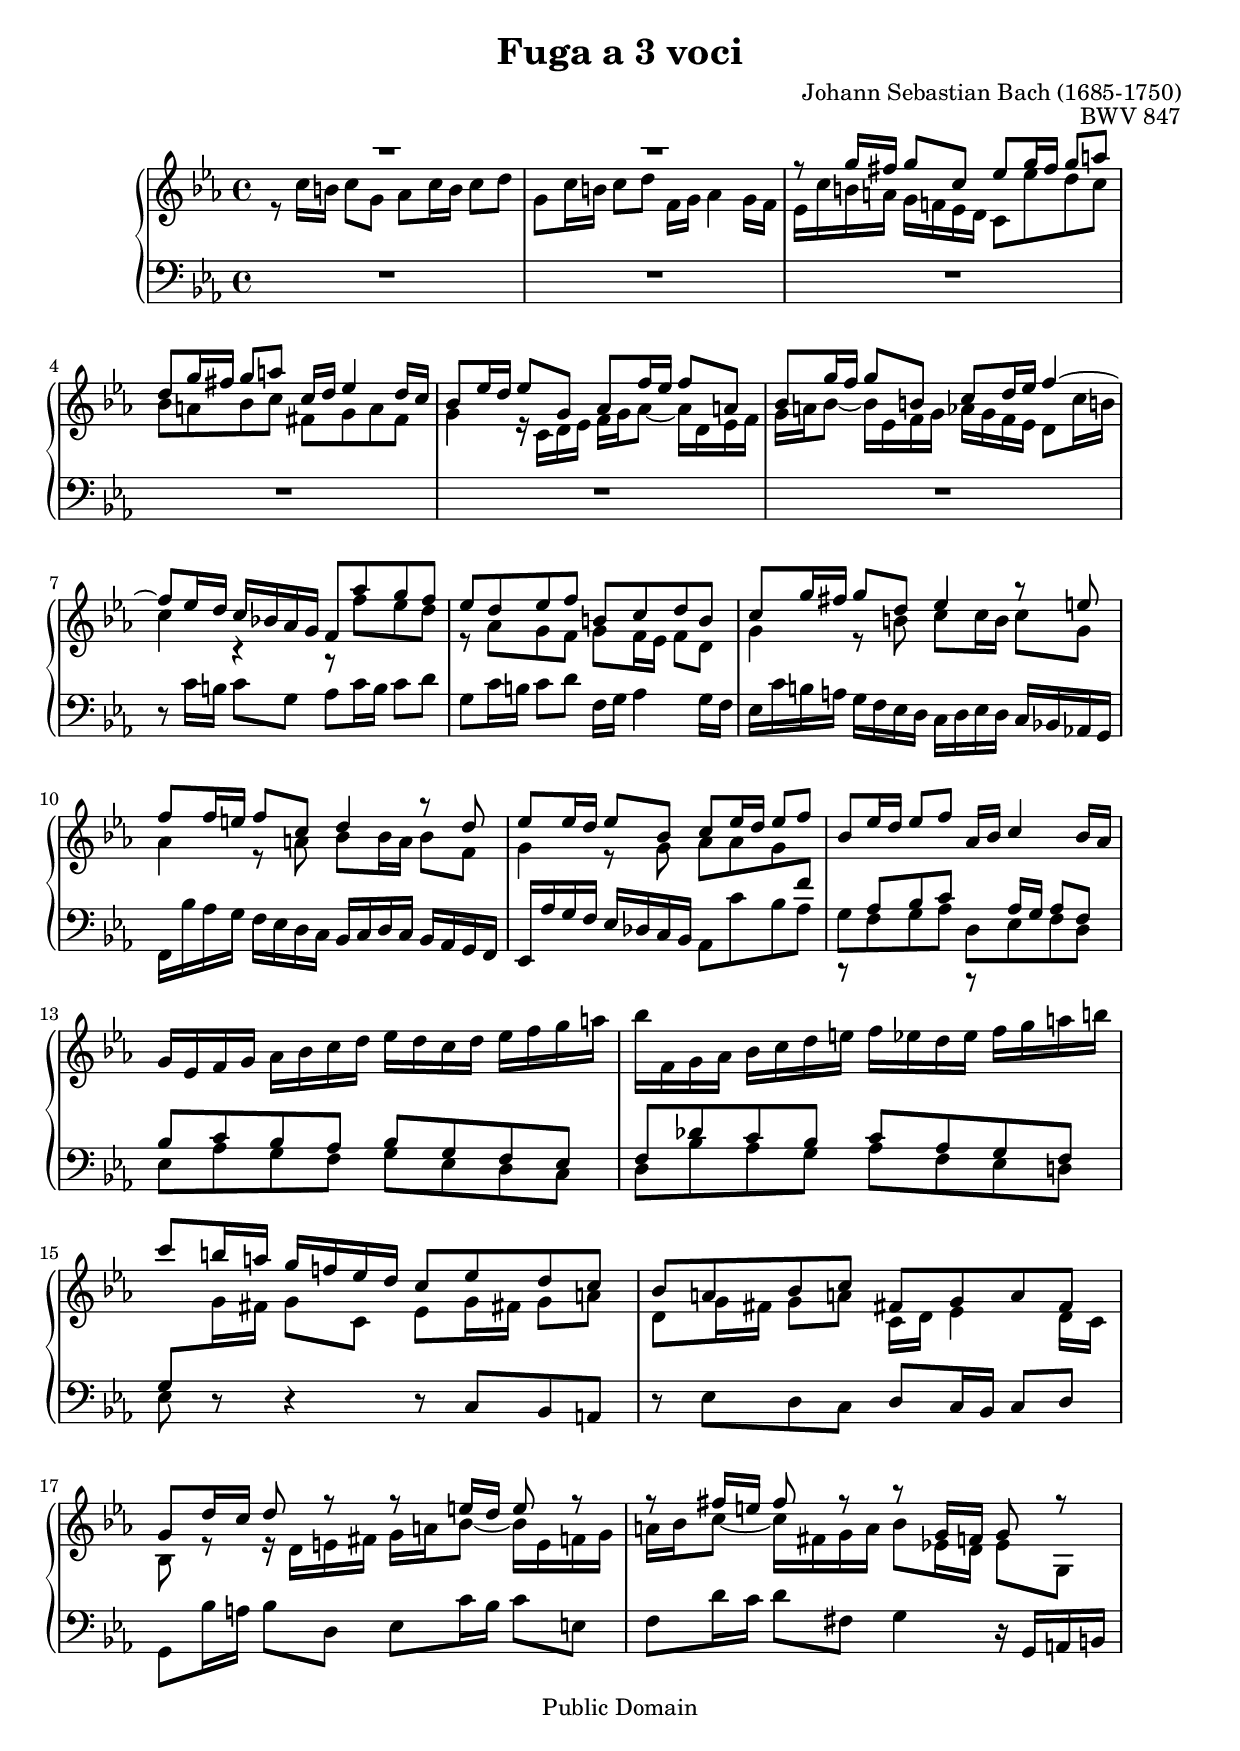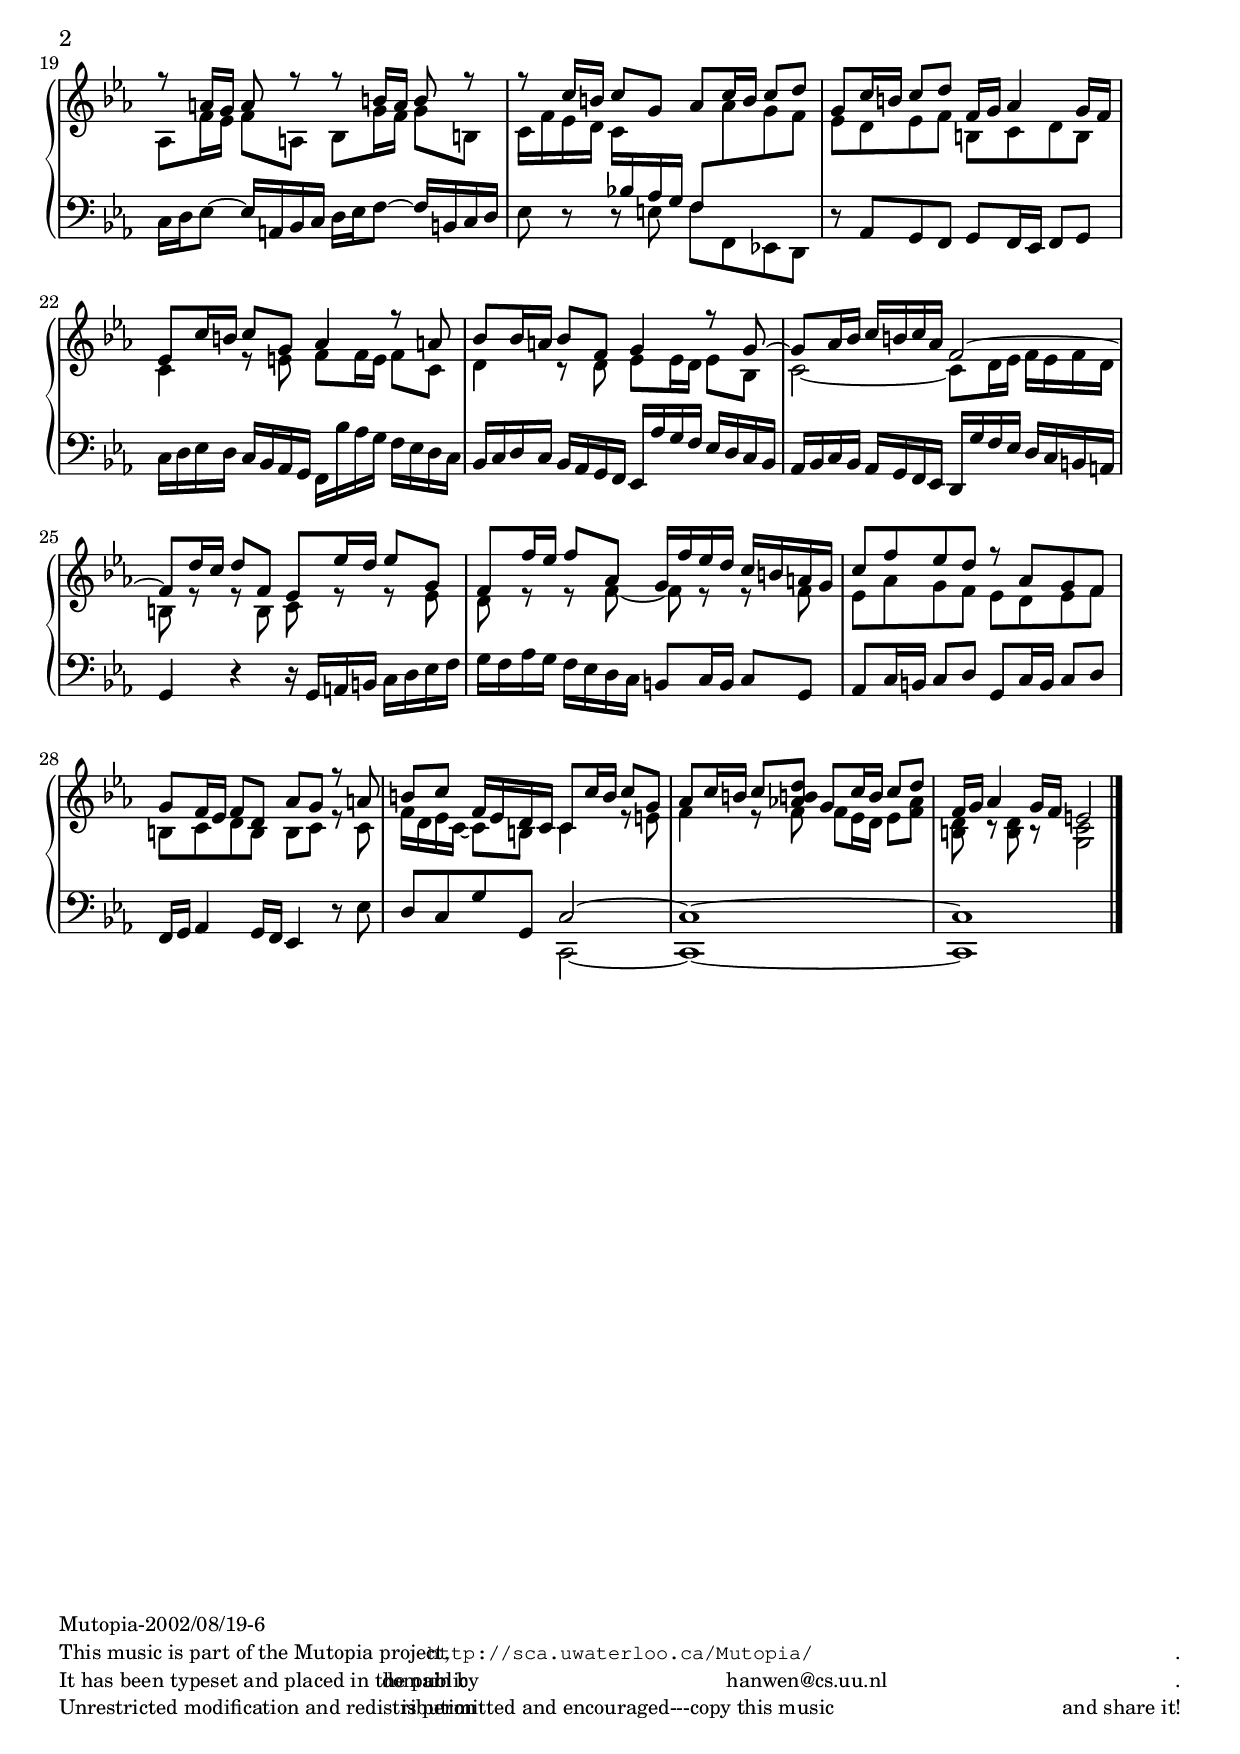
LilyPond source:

\header {
  title = "Fuga a 3 voci"
  opus = "BWV 847-Fuga"
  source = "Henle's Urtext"
  composer = "Johann Sebastian Bach (1685-1750)"
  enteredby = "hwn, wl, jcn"

  % mutopia headers.
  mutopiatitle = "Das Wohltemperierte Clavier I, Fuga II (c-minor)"
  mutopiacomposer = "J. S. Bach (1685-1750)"
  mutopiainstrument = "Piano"
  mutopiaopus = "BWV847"
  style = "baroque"
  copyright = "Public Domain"
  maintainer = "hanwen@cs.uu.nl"
 %% TODO: handle \footer, \head[er] properly
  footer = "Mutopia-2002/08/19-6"

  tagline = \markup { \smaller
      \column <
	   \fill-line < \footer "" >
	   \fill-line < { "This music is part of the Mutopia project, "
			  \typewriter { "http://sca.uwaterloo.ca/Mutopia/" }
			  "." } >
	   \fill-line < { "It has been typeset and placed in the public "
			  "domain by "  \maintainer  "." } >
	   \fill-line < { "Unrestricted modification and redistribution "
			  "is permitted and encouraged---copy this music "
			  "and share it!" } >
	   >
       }
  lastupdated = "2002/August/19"
}


%{
 We really want this piece on 2 pages.

 tweaks:  we use 19 iso. 20 pt staff space, and squeeze up the spacing a bit.

 the few forced linebreaks were an earlier attempt to get the spacing
 to match up.

%}


\version "2.3.17"




dux = \context Voice=two  \relative c''{
  \voiceTwo
  \clef violin

  r8 c16 b c8 g as c16 b c8 d |
  g, c16 b c8 d f,16 g as4 g16 f |
  es c' b a g f! es d c8 es' d c | \break 
  bes a bes c fis, g a fis |
%%5
  g4 r16 c, d es f g as8~ as16 d, es f |
  g a bes8 ~ bes16 es, f g as g f es d8 c'16 b! |  \break
          % forced accident!
  c4 r4 r8 f es d |
  r8 as g f g f16 es f8 d | 
  g4 r8 b c c16 b c8 g |
%%10 
  as4 r8 a bes bes16 a bes8 f |
  g4 r8 g as as g
  \change Staff = bass \stemUp 
  f |
  r8 
  as, bes c r8 as16 g as8 f8 |
  bes8 c bes as bes g f es |
  f des' c bes c as g f |
%%15
  g8
 \change Staff = treble
   \stemDown

  g'16 fis g8 c, 
  es
  g16 fis! g8 a |
  d, g16 fis g8 a! c,16 d es4 d16 c |  % forced accident!
  bes8 r8 r16 d e fis g a bes8 ~ bes16 e, f g |
  a bes c8 ~ c16 fis,16 g a bes8 es,!16 d es8 g, |
  \break 
  as f'16 es f8 a,8 bes g'16 f g8 b, |
%%20
  c16 f es d
   c
  \change Staff = bass
  \stemUp
   bes! as g 
  f8 \change Staff = treble
  \stemDown
  as' g f |
  es d es f b, c d b |
  c4 r8 e8 f f16 e f8 c |
  d4 r8 d8 es8 es16 d es8 bes |
  c2 ~ c8 d16 es f es f d |
%%25
  b8 r8 r b c r r es |
  d r r f ~ f r r f |
  es as g f es d es f |
  b, c d b b c r c |
  f16 d es c ~ c8 b c4 r8 e |
%%30
  f4 r8 f f es16 d es8 <f as> |
  <b, d> r <b d> r <g c>2 |
}


comes = \context Voice=one  \relative c'' {
  \voiceOne
  \override MultiMeasureRest  #'staff-position = #6 
  R1 |
  R1 |
  r8 g'16 fis g8 c, es g16 fis g8 a |
  d,8 g16 fis g8 a c,16 d es4 d16 c |
%%5
  bes8 es16 d es8 g,8 as f'16 es f8 a, 
  bes8 g'16 f g8 b, c8 d16 es f4 ~ |
  f8 es16 d c16 bes ! as g f8 as' g f 
  es d es f b, c d b |
  c g'16 fis g8 d es4 r8 e8 |
%%10 
  f f16 e f8 c8 d4 r8 d |
  es8 es16 d es8 bes c es16 d es8 f |
  bes, es16 d es8 f as,16 bes c4 bes16 as |
  \stemNeutral g16 es f g as bes c d es d c d es f g a |
  bes f, g as bes c d e f es d es f g a b |
%%15
  \stemUp c8 b16 a g f! es d c8 es d c |
  bes a bes c fis,! g a fis |    % forced accident
  g8 d'16 c d8 r8 r8 e16 d e8 r8 |
  r fis16 e fis8 r r g,16 f g8 r8 |
  r8 a16 g a8 r r b16 a b8 r |
%%20
  r8 c16 b c8 g as c16 b c8 d |
  g, c16 b c8 d f,16 g as4 g16 f |
  es8 c'16 b c8 g as4 r8 a |
  bes8 bes16 a bes8 f8 g4 r8 g ~ |
  g as16 bes c b c as f2 ~ |
%%25
  f8 d'16 c d8 f, es es'16 d es8 g, |
  f f'16 es f8 as, g16 f' es d c b a g |
  c8 f es d r as g f |
  g f16 es f8 d as' g r a |
  b c f,16 es d c c8 c'16 b c8 g |
%%30
  as c16 b c8 <d b ! as !> g,8 c16 b c8 d |
  f,16 g as4 g16 f e2 |
}

bassdux = \context Voice=three  \relative c' {
  \clef bass
  R1 |
  R |
  R |
  R |
%%5
  R |
  R1 |
  r8 c16 b c8 g as c16 b c8 d |
  g, c16 b c8 d f,16 g as4 g16 f | 
  es c' b a g f es d c d es d c bes! as! g |
          % -> \classic_accidentals
%%10
  f bes' as g f es d c bes c d c bes as g f |
  es as' g f es des c bes as8 c' bes as |
  g8 f g as d, es f d |
  es as g f g es d c |
  d bes' as g as f es d! |
%%15
  es8 r8 r4 r8 c bes a |
  r es' d c d c16 bes c8 d |
  g,8 bes'16 a bes8 d, es c'16 bes c8 e, |
  f d'16 c d8 fis, g4 r16 g, a b |
  c16 d es8~ es16 a, bes c d es f8~ f16 b, c d |
%%20 
% es8 r r e f f, es! d |     % -> \classic_accidentals
  es8 r r e \stemNeutral \stemDown f f, es! d \stemNeutral |
  r as' g f g f16 es f8 g |
  c16 d es d c bes as g f bes' as g f es d c |
  bes c d c bes as g f es as' g f es d c bes |
  as bes c bes as g f es d g' f es d c b a |
%%25
  g4 r4 r16 g a b c d es f |
  g f as g f es d c b8 c16 b c8 g |
  as c16 b c8 d g, c16 b c8 d |
  f,16 g as4 g16 f es4 r8 es' |
  d c g' g, 
%%30
  << {  c2 ~ | c1 ~ | c1 } \\
    {   c,2 ~ | c1 ~ | c1 }
  >> 
}


\book {
\score {
     \context PianoStaff << 
        \override Score.TimeSignature  #'style = #'C
	\context Staff = treble <<
	    \key c \minor
	    \dux
	    { \comes \bar "|." }
	      \time 4/4
	  >>
	\context Staff = bass <<
	    \key c \minor
	    \bassdux
	>>
    >>

    \paper {
        linewidth = 18.0 \cm
	\context { \Score
	\override SpacingSpanner #'spacing-increment = #1.0
	\override SpacingSpanner #'shortest-duration-space = #1.9	
	}
    }
    \header{
	opus = "BWV 847"
    }

    \midi {
	\tempo 4 =84
    }
}

}
